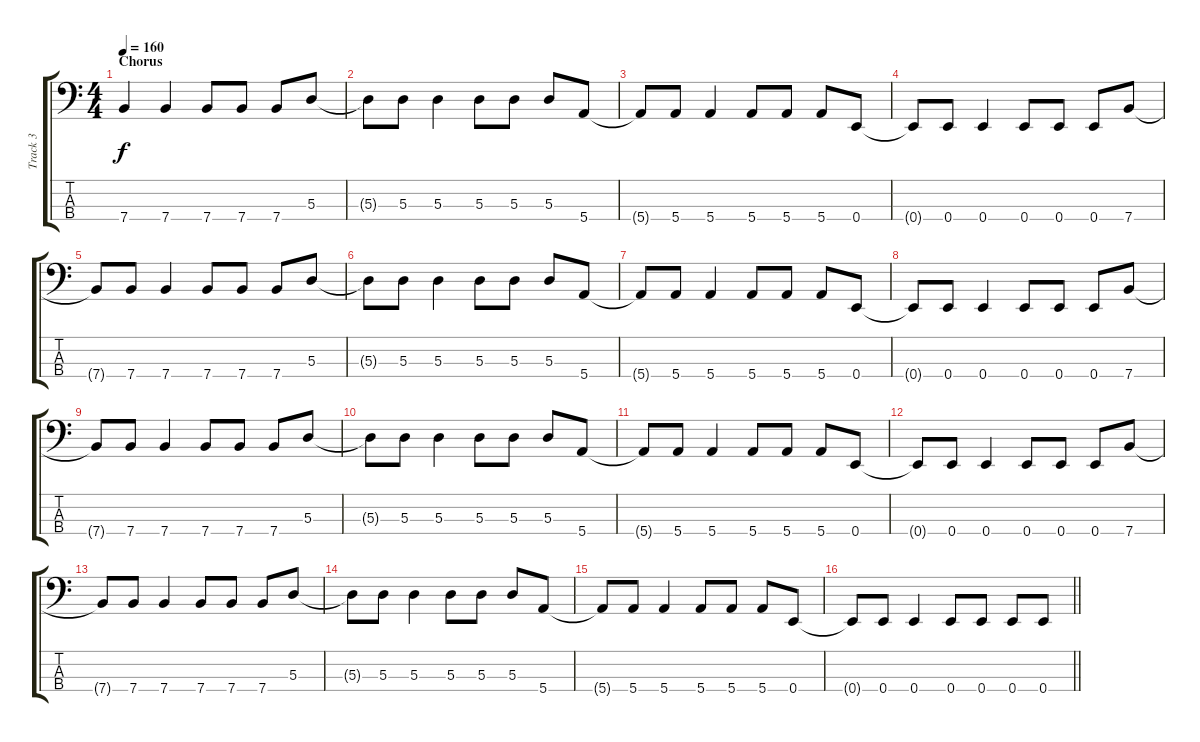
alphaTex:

\track ("Track 3" "Track 3") {instrument electricbasspick}
\staff {score tabs}
\tuning (G2 D2 A1 E1) {hide}
\ts (4 4)
\section ("" "Chorus")
\tempo 160
\clef f4
\ks c
7.4.4{dy f} 7.4.4 7.4.8 7.4.8 7.4.8 5.3.8 |
5.3{t}.8 5.3.8 5.3.4 5.3.8 5.3.8 5.3.8 5.4.8 |
5.4{t}.8 5.4.8 5.4.4 5.4.8 5.4.8 5.4.8 0.4.8 |
0.4{t}.8 0.4.8 0.4.4 0.4.8 0.4.8 0.4.8 7.4.8 |
7.4{t}.8 7.4.8 7.4.4 7.4.8 7.4.8 7.4.8 5.3.8 |
5.3{t}.8 5.3.8 5.3.4 5.3.8 5.3.8 5.3.8 5.4.8 |
5.4{t}.8 5.4.8 5.4.4 5.4.8 5.4.8 5.4.8 0.4.8 |
0.4{t}.8 0.4.8 0.4.4 0.4.8 0.4.8 0.4.8 7.4.8 |
7.4{t}.8 7.4.8 7.4.4 7.4.8 7.4.8 7.4.8 5.3.8 |
5.3{t}.8 5.3.8 5.3.4 5.3.8 5.3.8 5.3.8 5.4.8 |
5.4{t}.8 5.4.8 5.4.4 5.4.8 5.4.8 5.4.8 0.4.8 |
0.4{t}.8 0.4.8 0.4.4 0.4.8 0.4.8 0.4.8 7.4.8 |
7.4{t}.8 7.4.8 7.4.4 7.4.8 7.4.8 7.4.8 5.3.8 |
5.3{t}.8 5.3.8 5.3.4 5.3.8 5.3.8 5.3.8 5.4.8 |
5.4{t}.8 5.4.8 5.4.4 5.4.8 5.4.8 5.4.8 0.4.8 |
\barLineRight lightlight
0.4{t}.8 0.4.8 0.4.4 0.4.8 0.4.8 0.4.8 0.4.8
